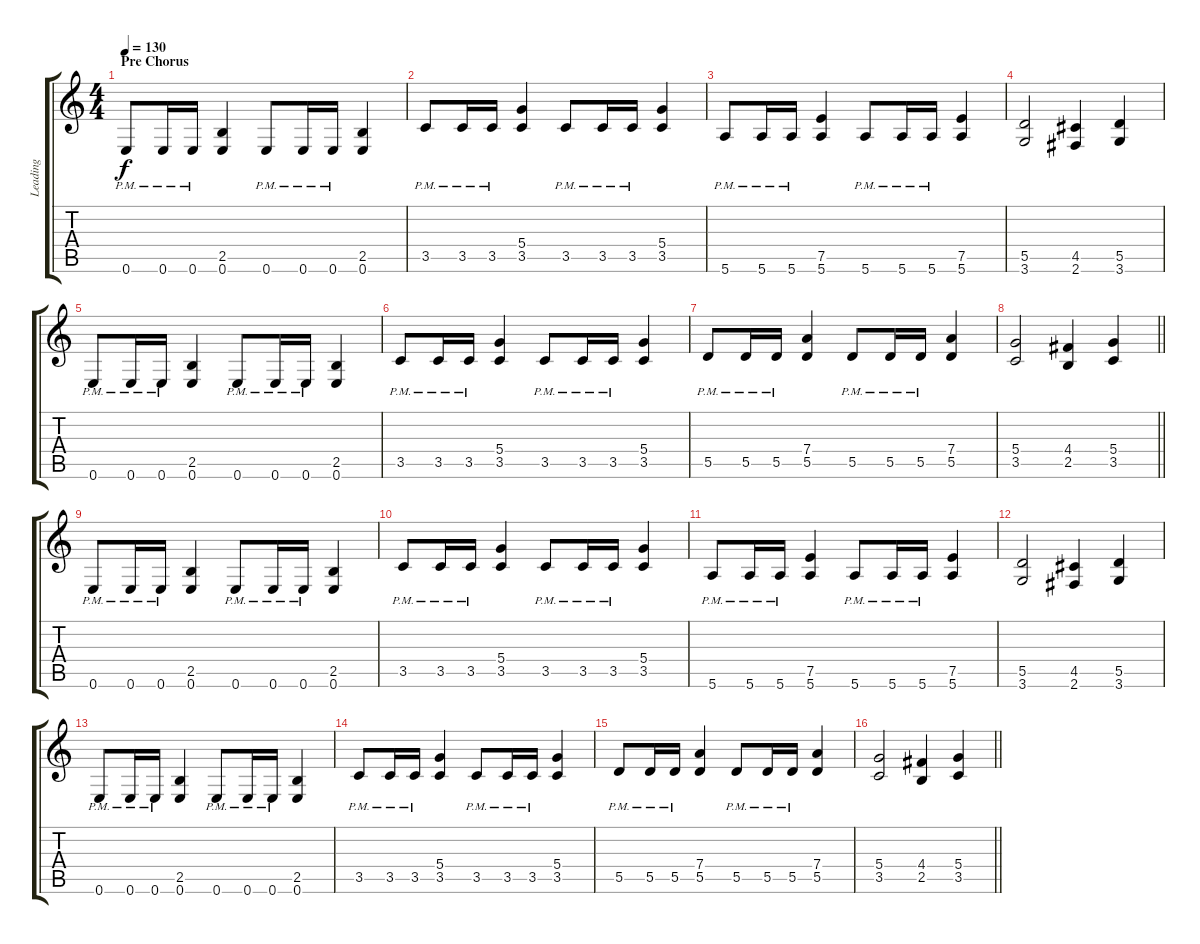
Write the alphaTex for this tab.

\track ("Leading" "Leading") {instrument acousticguitarsteel}
\staff {score tabs}
\tuning (E4 B3 G3 D3 A2 E2) {hide}
\ts (4 4)
\section ("" "Pre Chorus")
\tempo 130
\clef g2
\ks c
0.6{pm}.8{dy f} 0.6{pm}.16 0.6{pm}.16 (2.5 0.6).4 0.6{pm}.8 0.6{pm}.16 0.6{pm}.16 (2.5 0.6).4 |
3.5{pm}.8 3.5{pm}.16 3.5{pm}.16 (5.4 3.5).4 3.5{pm}.8 3.5{pm}.16 3.5{pm}.16 (5.4 3.5).4 |
5.6{pm}.8 5.6{pm}.16 5.6{pm}.16 (7.5 5.6).4 5.6{pm}.8 5.6{pm}.16 5.6{pm}.16 (7.5 5.6).4 |
(5.5 3.6).2 (4.5 2.6).4 (5.5 3.6).4 |
0.6{pm}.8 0.6{pm}.16 0.6{pm}.16 (2.5 0.6).4 0.6{pm}.8 0.6{pm}.16 0.6{pm}.16 (2.5 0.6).4 |
3.5{pm}.8 3.5{pm}.16 3.5{pm}.16 (5.4 3.5).4 3.5{pm}.8 3.5{pm}.16 3.5{pm}.16 (5.4 3.5).4 |
5.5{pm}.8 5.5{pm}.16 5.5{pm}.16 (7.4 5.5).4 5.5{pm}.8 5.5{pm}.16 5.5{pm}.16 (7.4 5.5).4 |
\barLineRight lightlight
(5.4 3.5).2 (4.4 2.5).4 (5.4 3.5).4 |
0.6{pm}.8 0.6{pm}.16 0.6{pm}.16 (2.5 0.6).4 0.6{pm}.8 0.6{pm}.16 0.6{pm}.16 (2.5 0.6).4 |
3.5{pm}.8 3.5{pm}.16 3.5{pm}.16 (5.4 3.5).4 3.5{pm}.8 3.5{pm}.16 3.5{pm}.16 (5.4 3.5).4 |
5.6{pm}.8 5.6{pm}.16 5.6{pm}.16 (7.5 5.6).4 5.6{pm}.8 5.6{pm}.16 5.6{pm}.16 (7.5 5.6).4 |
(5.5 3.6).2 (4.5 2.6).4 (5.5 3.6).4 |
0.6{pm}.8 0.6{pm}.16 0.6{pm}.16 (2.5 0.6).4 0.6{pm}.8 0.6{pm}.16 0.6{pm}.16 (2.5 0.6).4 |
3.5{pm}.8 3.5{pm}.16 3.5{pm}.16 (5.4 3.5).4 3.5{pm}.8 3.5{pm}.16 3.5{pm}.16 (5.4 3.5).4 |
5.5{pm}.8 5.5{pm}.16 5.5{pm}.16 (7.4 5.5).4 5.5{pm}.8 5.5{pm}.16 5.5{pm}.16 (7.4 5.5).4 |
\barLineRight lightlight
(5.4 3.5).2 (4.4 2.5).4 (5.4 3.5).4
